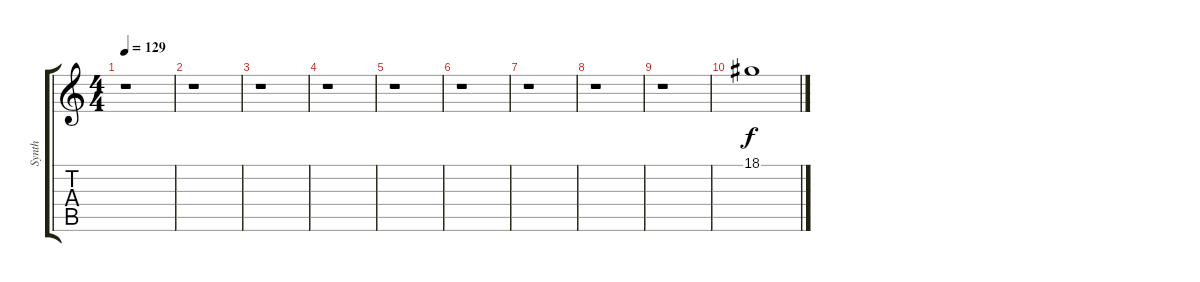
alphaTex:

\track ("Synth" "Synth") {instrument stringensemble1}
\staff {score tabs}
\tuning (D4 A3 F3 C3 G2 D2) {hide}
\ts (4 4)
\tempo 129
\clef g2
\ks c
r.1{dy f} |
r.1 |
r.1 |
r.1 |
r.1 |
r.1 |
r.1 |
r.1 |
r.1 |
18.1.1{volume 7}
